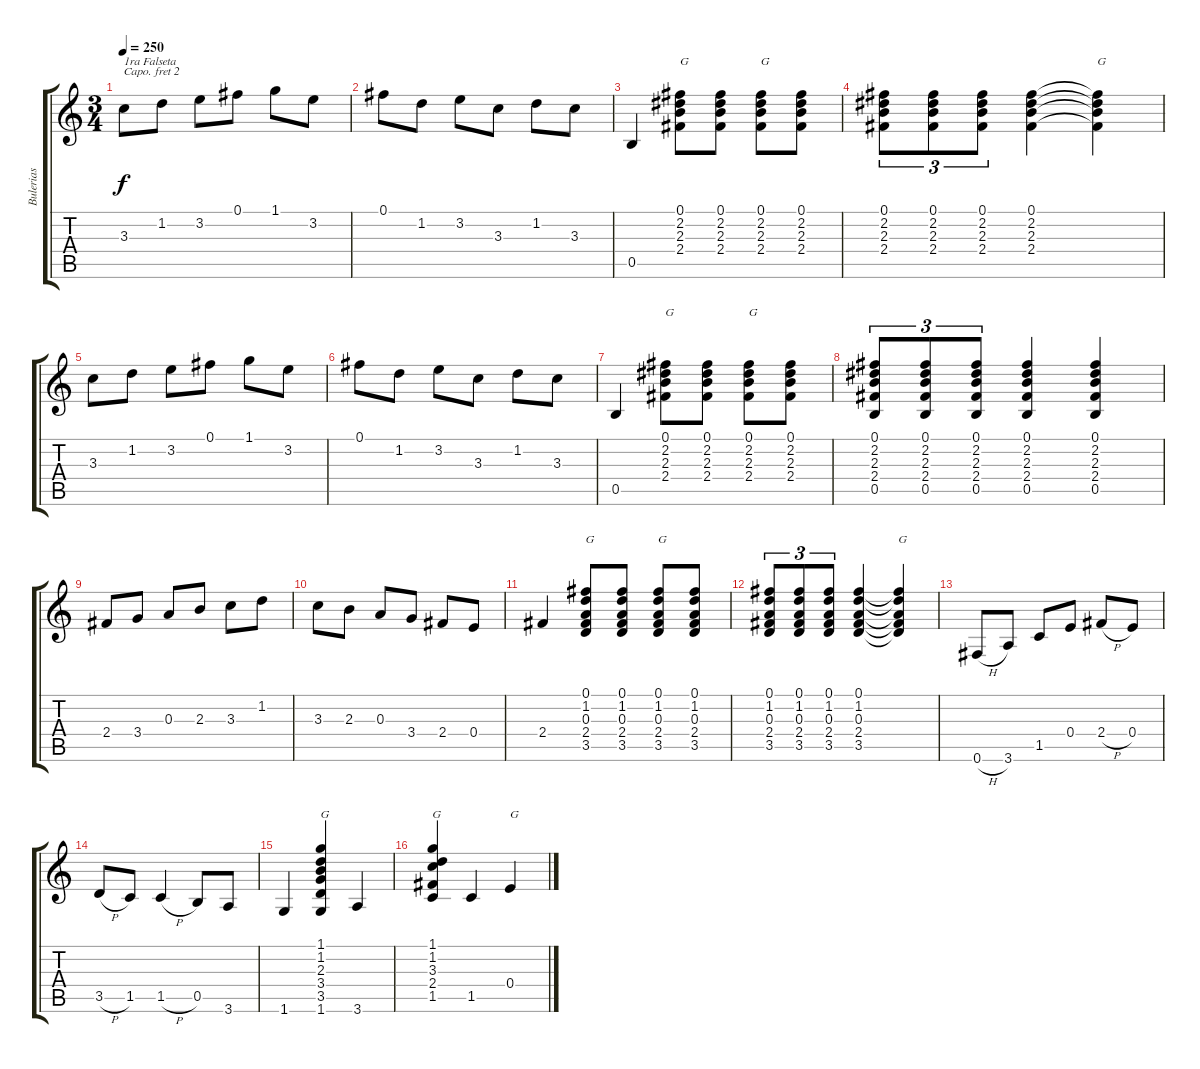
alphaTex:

\track ("Bulerias" "Bulerias") {instrument acousticguitarnylon}
\staff {score tabs}
\capo 2
\tuning (E4 B3 G3 D3 A2 E2) {hide}
\ts (3 4)
\tempo 250
\clef g2
\ks c
3.3.8{txt "1ra Falseta" dy f instrument acousticguitarnylon} 1.2.8 3.2.8 0.1.8 1.1.8 3.2.8 |
0.1.8 1.2.8 3.2.8 3.3.8 1.2.8 3.3.8 |
0.5.4 (0.1 2.2 2.3 2.4).8{txt "G"} (0.1 2.2 2.3 2.4).8 (0.1 2.2 2.3 2.4).8{txt "G"} (0.1 2.2 2.3 2.4).8 |
(0.1 2.2 2.3 2.4).8{tu (3 2)} (0.1 2.2 2.3 2.4).8{tu (3 2)} (0.1 2.2 2.3 2.4).8{tu (3 2)} (0.1 2.2 2.3 2.4).4 (0.1{t} 2.2{t} 2.3{t} 2.4{t}).4{txt "G"} |
3.3.8 1.2.8 3.2.8 0.1.8 1.1.8 3.2.8 |
0.1.8 1.2.8 3.2.8 3.3.8 1.2.8 3.3.8 |
0.5.4 (0.1 2.2 2.3 2.4).8{txt "G"} (0.1 2.2 2.3 2.4).8 (0.1 2.2 2.3 2.4).8{txt "G"} (0.1 2.2 2.3 2.4).8 |
(0.1 2.2 2.3 2.4 0.5).8{tu (3 2)} (0.1 2.2 2.3 2.4 0.5).8{tu (3 2)} (0.1 2.2 2.3 2.4 0.5).8{tu (3 2)} (0.1 2.2 2.3 2.4 0.5).4 (0.1 2.2 2.3 2.4 0.5).4 |
2.4.8 3.4.8 0.3.8 2.3.8 3.3.8 1.2.8 |
3.3.8 2.3.8 0.3.8 3.4.8 2.4.8 0.4.8 |
2.4.4 (0.1 1.2 0.3 2.4 3.5).8{txt "G"} (0.1 1.2 0.3 2.4 3.5).8 (0.1 1.2 0.3 2.4 3.5).8{txt "G"} (0.1 1.2 0.3 2.4 3.5).8 |
(0.1 1.2 0.3 2.4 3.5).8{tu (3 2)} (0.1 1.2 0.3 2.4 3.5).8{tu (3 2)} (0.1 1.2 0.3 2.4 3.5).8{tu (3 2)} (0.1 1.2 0.3 2.4 3.5).4 (0.1{t} 1.2{t} 0.3{t} 2.4{t} 3.5{t}).4{txt "G"} |
0.6{h}.8 3.6.8 1.5.8 0.4.8 2.4{h}.8 0.4.8 |
3.5{h}.8 1.5.8 1.5{h}.4 0.5.8 3.6.8 |
1.6.4 (1.1 1.2 2.3 3.4 3.5 1.6).4{txt "G"} 3.6.4 |
(1.1 1.2 3.3 2.4 1.5).4{txt "G"} 1.5.4 0.4.4{txt "G"}
